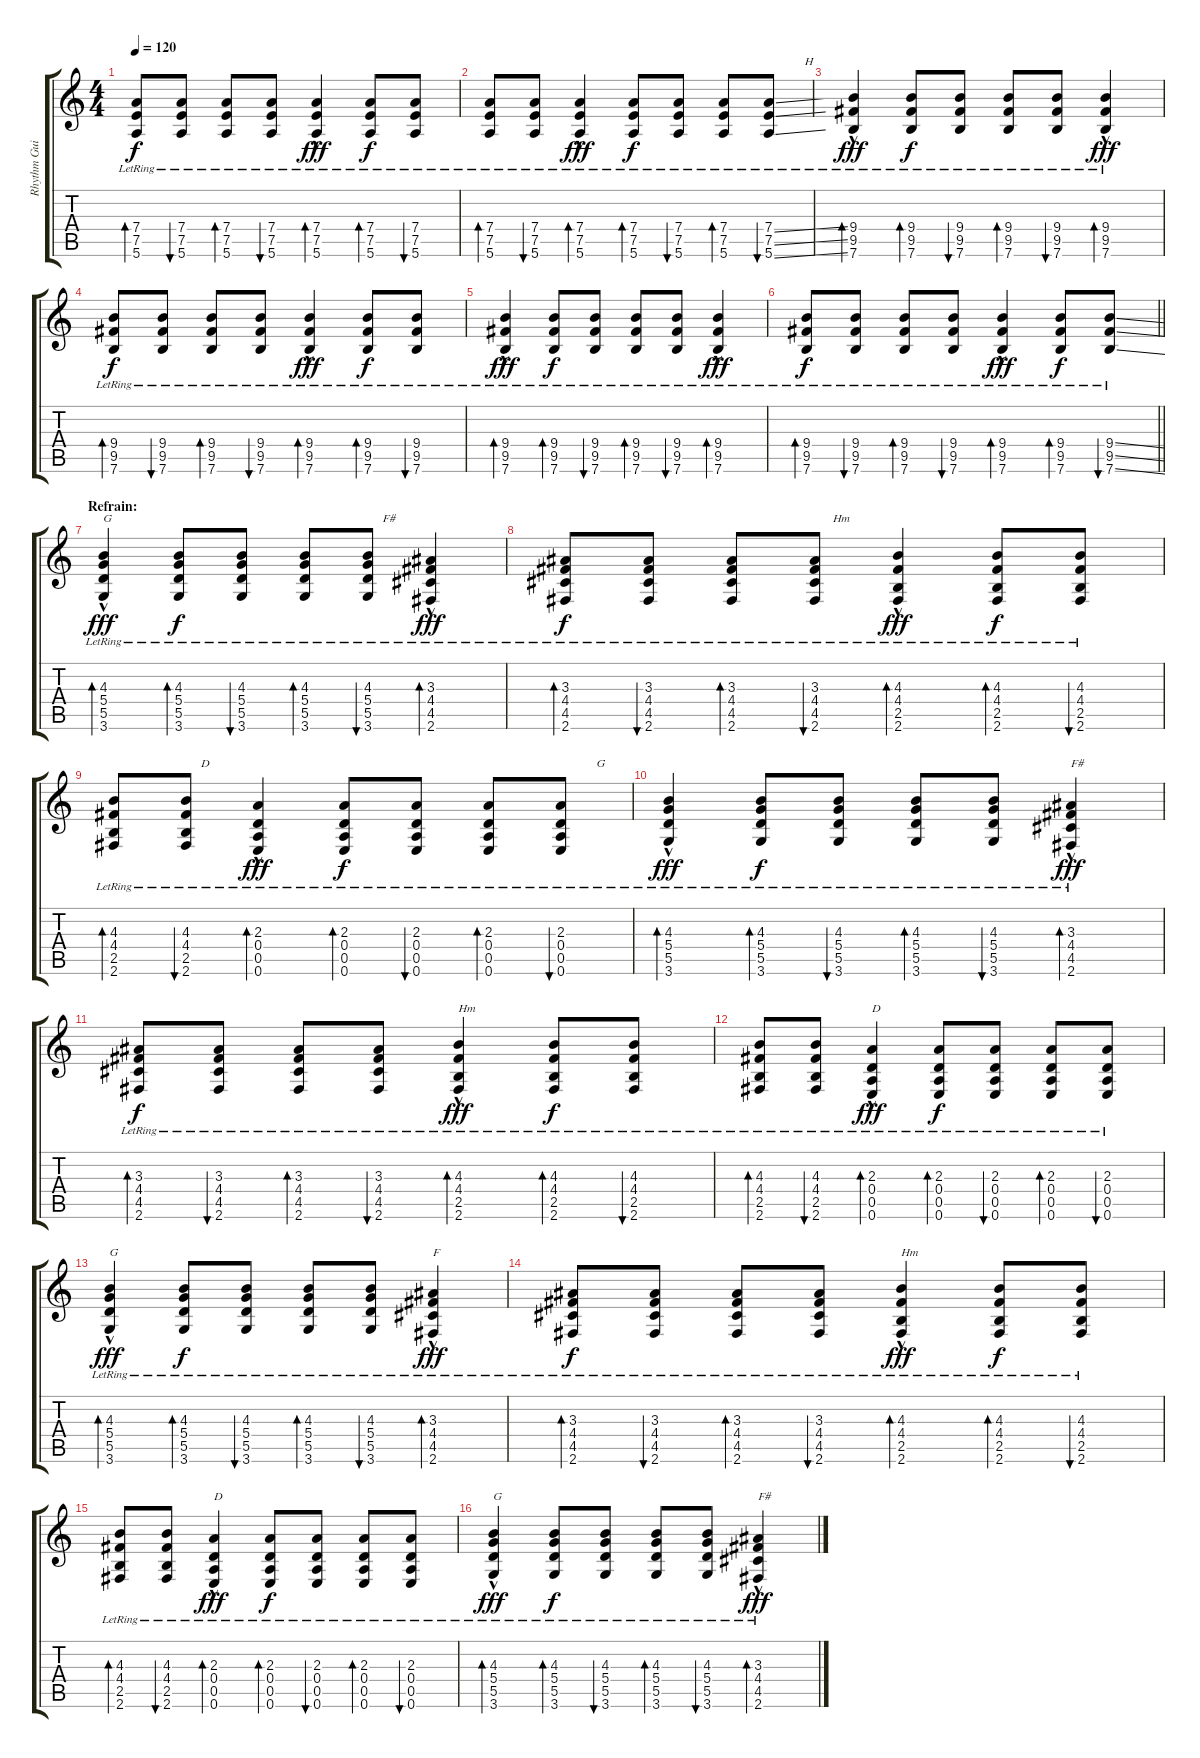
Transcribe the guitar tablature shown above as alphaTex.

\track ("Rhythm Guitar" "Rhythm Gui") {instrument acousticguitarsteel}
\staff {score tabs}
\tuning (E4 B3 G3 D3 A2 E2) {hide}
\ts (4 4)
\tempo 120
\clef g2
\ks c
(7.4{lr} 7.5{lr} 5.6{lr}).8{bd 30 dy f} (7.4{lr} 7.5{lr} 5.6{lr}).8{bu 30} (7.4{lr} 7.5{lr} 5.6{lr}).8{bd 30} (7.4{lr} 7.5{lr} 5.6{lr}).8{bu 30} (7.4{hac lr} 7.5{hac lr} 5.6{hac lr}).4{bd 30 dy fff} (7.4{lr} 7.5{lr} 5.6{lr}).8{bd 30 dy f} (7.4{lr} 7.5{lr} 5.6{lr}).8{bu 30} |
(7.4{lr} 7.5{lr} 5.6{lr}).8{bd 30} (7.4{lr} 7.5{lr} 5.6{lr}).8{bu 30} (7.4{hac lr} 7.5{hac lr} 5.6{hac lr}).4{bd 30 dy fff} (7.4{lr} 7.5{lr} 5.6{lr}).8{bd 30 dy f} (7.4{lr} 7.5{lr} 5.6{lr}).8{bu 30} (7.4{lr} 7.5{lr} 5.6{lr}).8{bd 30} (7.4{ss lr} 7.5{ss lr} 5.6{ss lr}).8{bu 30 txt "            H"} |
(9.4{hac lr} 9.5{hac lr} 7.6{hac lr}).4{bd 30 dy fff} (9.4{lr} 9.5{lr} 7.6{lr}).8{bd 30 dy f} (9.4{lr} 9.5{lr} 7.6{lr}).8{bu 30} (9.4{lr} 9.5{lr} 7.6{lr}).8{bd 30} (9.4{lr} 9.5{lr} 7.6{lr}).8{bu 30} (9.4{hac lr} 9.5{hac lr} 7.6{hac lr}).4{bd 30 dy fff} |
(9.4{lr} 9.5{lr} 7.6{lr}).8{bd 30 dy f} (9.4{lr} 9.5{lr} 7.6{lr}).8{bu 30} (9.4{lr} 9.5{lr} 7.6{lr}).8{bd 30} (9.4{lr} 9.5{lr} 7.6{lr}).8{bu 30} (9.4{hac lr} 9.5{hac lr} 7.6{hac lr}).4{bd 30 dy fff} (9.4{lr} 9.5{lr} 7.6{lr}).8{bd 30 dy f} (9.4{lr} 9.5{lr} 7.6{lr}).8{bu 30} |
(9.4{hac lr} 9.5{hac lr} 7.6{hac lr}).4{bd 30 dy fff} (9.4{lr} 9.5{lr} 7.6{lr}).8{bd 30 dy f} (9.4{lr} 9.5{lr} 7.6{lr}).8{bu 30} (9.4{lr} 9.5{lr} 7.6{lr}).8{bd 30} (9.4{lr} 9.5{lr} 7.6{lr}).8{bu 30} (9.4{hac lr} 9.5{hac lr} 7.6{hac lr}).4{bd 30 dy fff} |
\barLineRight lightlight
(9.4{lr} 9.5{lr} 7.6{lr}).8{bd 30 dy f} (9.4{lr} 9.5{lr} 7.6{lr}).8{bu 30} (9.4{lr} 9.5{lr} 7.6{lr}).8{bd 30} (9.4{lr} 9.5{lr} 7.6{lr}).8{bu 30} (9.4{hac lr} 9.5{hac lr} 7.6{hac lr}).4{bd 30 dy fff} (9.4{lr} 9.5{lr} 7.6{lr}).8{bd 30 dy f} (9.4{ss lr} 9.5{ss lr} 7.6{ss lr}).8{bu 30} |
\section ("" "Refrain:")
(4.3{hac lr} 5.4{hac lr} 5.5{hac lr} 3.6{hac lr}).4{bd 30 txt "G" dy fff} (4.3{lr} 5.4{lr} 5.5{lr} 3.6{lr}).8{bd 30 dy f} (4.3{lr} 5.4{lr} 5.5{lr} 3.6{lr}).8{bu 30} (4.3{lr} 5.4{lr} 5.5{lr} 3.6{lr}).8{bd 30} (4.3{lr} 5.4{lr} 5.5{lr} 3.6{lr}).8{bu 30 txt "     F#"} (3.3{hac lr} 4.4{hac lr} 4.5{hac lr} 2.6{hac lr}).4{bd 30 dy fff} |
(3.3{lr} 4.4{lr} 4.5{lr} 2.6{lr}).8{bd 30 dy f} (3.3{lr} 4.4{lr} 4.5{lr} 2.6{lr}).8{bu 30} (3.3{lr} 4.4{lr} 4.5{lr} 2.6{lr}).8{bd 30} (3.3{lr} 4.4{lr} 4.5{lr} 2.6{lr}).8{bu 30 txt "      Hm"} (4.3{hac lr} 4.4{hac lr} 2.5{hac lr} 2.6{hac lr}).4{bd 30 dy fff} (4.3{lr} 4.4{lr} 2.5{lr} 2.6{lr}).8{bd 30 dy f} (4.3{lr} 4.4{lr} 2.5{lr} 2.6{lr}).8{bu 30} |
(4.3{lr} 4.4{lr} 2.5{lr} 2.6{lr}).8{bd 30} (4.3{lr} 4.4{lr} 2.5{lr} 2.6{lr}).8{bu 30 txt "     D"} (2.3{hac lr} 0.4{hac lr} 0.5{hac lr} 0.6{hac lr}).4{bd 30 dy fff} (2.3{lr} 0.4{lr} 0.5{lr} 0.6{lr}).8{bd 30 dy f} (2.3{lr} 0.4{lr} 0.5{lr} 0.6{lr}).8{bu 30} (2.3{lr} 0.4{lr} 0.5{lr} 0.6{lr}).8{bd 30} (2.3{lr} 0.4{lr} 0.5{lr} 0.6{lr}).8{bu 30 txt "            G"} |
(4.3{hac lr} 5.4{hac lr} 5.5{hac lr} 3.6{hac lr}).4{bd 30 dy fff} (4.3{lr} 5.4{lr} 5.5{lr} 3.6{lr}).8{bd 30 dy f} (4.3{lr} 5.4{lr} 5.5{lr} 3.6{lr}).8{bu 30} (4.3{lr} 5.4{lr} 5.5{lr} 3.6{lr}).8{bd 30} (4.3{lr} 5.4{lr} 5.5{lr} 3.6{lr}).8{bu 30} (3.3{hac lr} 4.4{hac lr} 4.5{hac lr} 2.6{hac lr}).4{bd 30 txt "F#" dy fff} |
(3.3{lr} 4.4{lr} 4.5{lr} 2.6{lr}).8{bd 30 dy f} (3.3{lr} 4.4{lr} 4.5{lr} 2.6{lr}).8{bu 30} (3.3{lr} 4.4{lr} 4.5{lr} 2.6{lr}).8{bd 30} (3.3{lr} 4.4{lr} 4.5{lr} 2.6{lr}).8{bu 30} (4.3{hac lr} 4.4{hac lr} 2.5{hac lr} 2.6{hac lr}).4{bd 30 txt "Hm" dy fff} (4.3{lr} 4.4{lr} 2.5{lr} 2.6{lr}).8{bd 30 dy f} (4.3{lr} 4.4{lr} 2.5{lr} 2.6{lr}).8{bu 30} |
(4.3{lr} 4.4{lr} 2.5{lr} 2.6{lr}).8{bd 30} (4.3{lr} 4.4{lr} 2.5{lr} 2.6{lr}).8{bu 30} (2.3{hac lr} 0.4{hac lr} 0.5{hac lr} 0.6{hac lr}).4{bd 30 txt "D" dy fff} (2.3{lr} 0.4{lr} 0.5{lr} 0.6{lr}).8{bd 30 dy f} (2.3{lr} 0.4{lr} 0.5{lr} 0.6{lr}).8{bu 30} (2.3{lr} 0.4{lr} 0.5{lr} 0.6{lr}).8{bd 30} (2.3{lr} 0.4{lr} 0.5{lr} 0.6{lr}).8{bu 30} |
(4.3{hac lr} 5.4{hac lr} 5.5{hac lr} 3.6{hac lr}).4{bd 30 txt "G" dy fff} (4.3{lr} 5.4{lr} 5.5{lr} 3.6{lr}).8{bd 30 dy f} (4.3{lr} 5.4{lr} 5.5{lr} 3.6{lr}).8{bu 30} (4.3{lr} 5.4{lr} 5.5{lr} 3.6{lr}).8{bd 30} (4.3{lr} 5.4{lr} 5.5{lr} 3.6{lr}).8{bu 30} (3.3{hac lr} 4.4{hac lr} 4.5{hac lr} 2.6{hac lr}).4{bd 30 txt "F" dy fff} |
(3.3{lr} 4.4{lr} 4.5{lr} 2.6{lr}).8{bd 30 dy f} (3.3{lr} 4.4{lr} 4.5{lr} 2.6{lr}).8{bu 30} (3.3{lr} 4.4{lr} 4.5{lr} 2.6{lr}).8{bd 30} (3.3{lr} 4.4{lr} 4.5{lr} 2.6{lr}).8{bu 30} (4.3{hac lr} 4.4{hac lr} 2.5{hac lr} 2.6{hac lr}).4{bd 30 txt "Hm" dy fff} (4.3{lr} 4.4{lr} 2.5{lr} 2.6{lr}).8{bd 30 dy f} (4.3{lr} 4.4{lr} 2.5{lr} 2.6{lr}).8{bu 30} |
(4.3{lr} 4.4{lr} 2.5{lr} 2.6{lr}).8{bd 30} (4.3{lr} 4.4{lr} 2.5{lr} 2.6{lr}).8{bu 30} (2.3{hac lr} 0.4{hac lr} 0.5{hac lr} 0.6{hac lr}).4{bd 30 txt "D" dy fff} (2.3{lr} 0.4{lr} 0.5{lr} 0.6{lr}).8{bd 30 dy f} (2.3{lr} 0.4{lr} 0.5{lr} 0.6{lr}).8{bu 30} (2.3{lr} 0.4{lr} 0.5{lr} 0.6{lr}).8{bd 30} (2.3{lr} 0.4{lr} 0.5{lr} 0.6{lr}).8{bu 30} |
(4.3{hac lr} 5.4{hac lr} 5.5{hac lr} 3.6{hac lr}).4{bd 30 txt "G" dy fff} (4.3{lr} 5.4{lr} 5.5{lr} 3.6{lr}).8{bd 30 dy f} (4.3{lr} 5.4{lr} 5.5{lr} 3.6{lr}).8{bu 30} (4.3{lr} 5.4{lr} 5.5{lr} 3.6{lr}).8{bd 30} (4.3{lr} 5.4{lr} 5.5{lr} 3.6{lr}).8{bu 30} (3.3{hac lr} 4.4{hac lr} 4.5{hac lr} 2.6{hac lr}).4{bd 30 txt "F#" dy fff}
